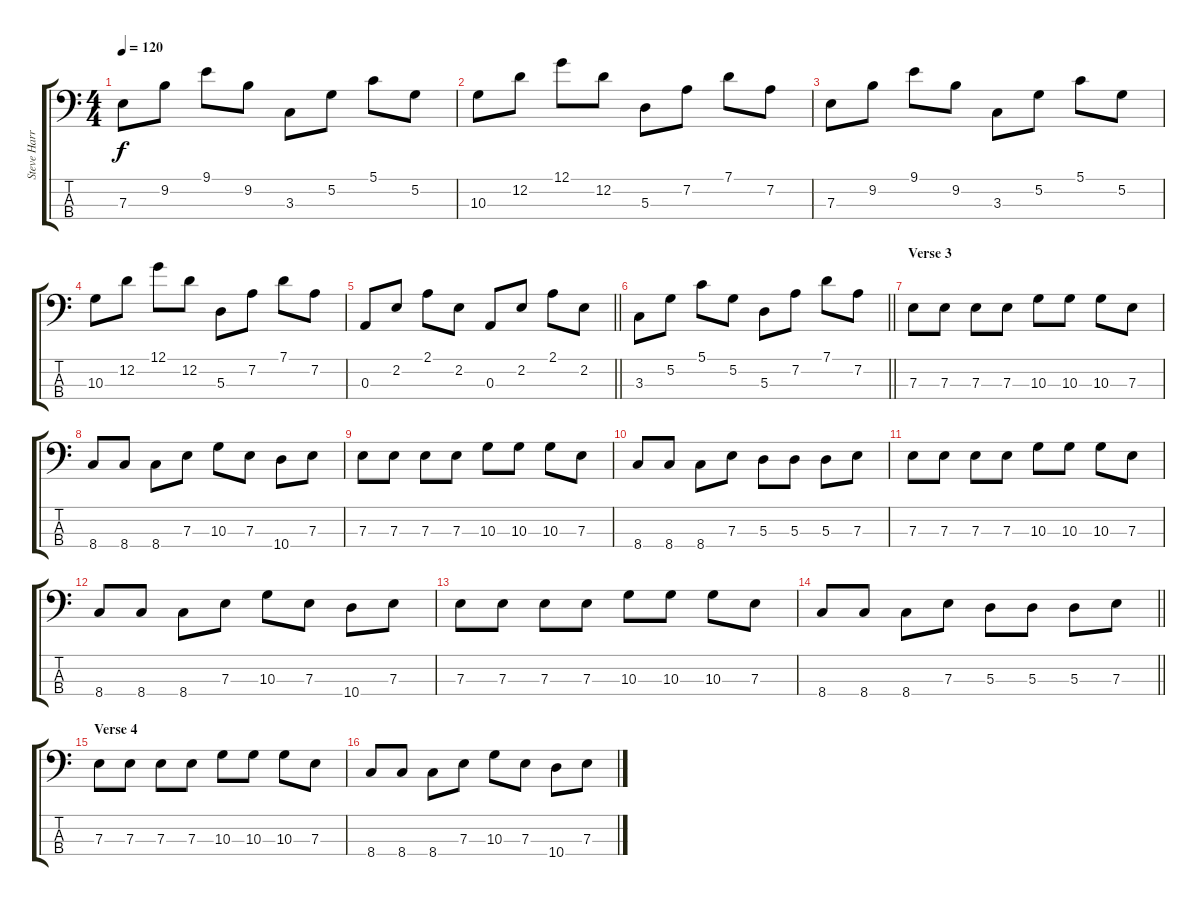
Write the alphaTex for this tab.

\track ("Steve Harris" "Steve Harr") {instrument electricbassfinger}
\staff {score tabs}
\tuning (G2 D2 A1 E1) {hide}
\ts (4 4)
\tempo 120
\clef f4
\ks c
7.3.8{dy f} 9.2.8 9.1.8 9.2.8 3.3.8 5.2.8 5.1.8 5.2.8 |
10.3.8 12.2.8 12.1.8 12.2.8 5.3.8 7.2.8 7.1.8 7.2.8 |
7.3.8 9.2.8 9.1.8 9.2.8 3.3.8 5.2.8 5.1.8 5.2.8 |
10.3.8 12.2.8 12.1.8 12.2.8 5.3.8 7.2.8 7.1.8 7.2.8 |
\barLineRight lightlight
0.3.8 2.2.8 2.1.8 2.2.8 0.3.8 2.2.8 2.1.8 2.2.8 |
\barLineRight lightlight
3.3.8 5.2.8 5.1.8 5.2.8 5.3.8 7.2.8 7.1.8 7.2.8 |
\section ("" "Verse 3")
7.3.8 7.3.8 7.3.8 7.3.8 10.3.8 10.3.8 10.3.8 7.3.8 |
8.4.8 8.4.8 8.4.8 7.3.8 10.3.8 7.3.8 10.4.8 7.3.8 |
7.3.8 7.3.8 7.3.8 7.3.8 10.3.8 10.3.8 10.3.8 7.3.8 |
8.4.8 8.4.8 8.4.8 7.3.8 5.3.8 5.3.8 5.3.8 7.3.8 |
7.3.8 7.3.8 7.3.8 7.3.8 10.3.8 10.3.8 10.3.8 7.3.8 |
8.4.8 8.4.8 8.4.8 7.3.8 10.3.8 7.3.8 10.4.8 7.3.8 |
7.3.8 7.3.8 7.3.8 7.3.8 10.3.8 10.3.8 10.3.8 7.3.8 |
\barLineRight lightlight
8.4.8 8.4.8 8.4.8 7.3.8 5.3.8 5.3.8 5.3.8 7.3.8 |
\section ("" "Verse 4")
7.3.8 7.3.8 7.3.8 7.3.8 10.3.8 10.3.8 10.3.8 7.3.8 |
8.4.8 8.4.8 8.4.8 7.3.8 10.3.8 7.3.8 10.4.8 7.3.8
